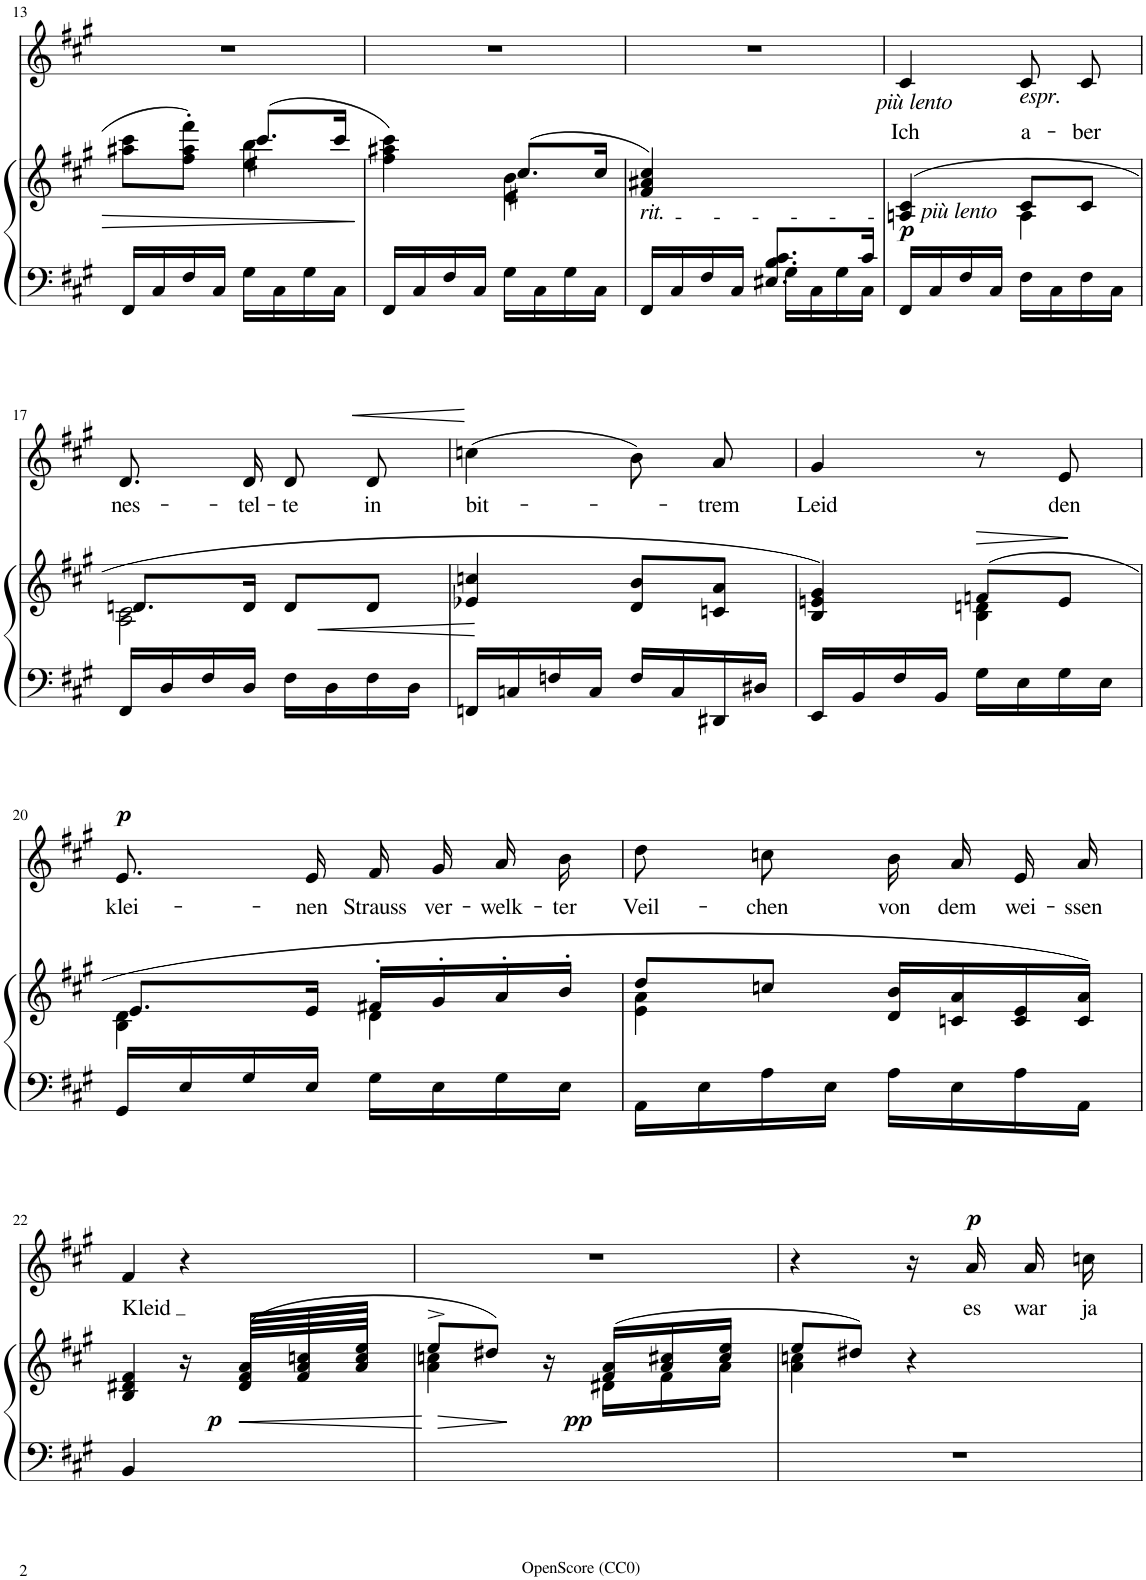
**kern	**kern	**dynam	**kern	**text	**dynam
*part2	*part2	*part2	*part1	*part1	*part1
*staff3	*staff2	*staff2/3	*staff1	*staff1	*staff1
*I"Piano	*	*	*I"Voice Gesang	*	*
*I'Pno	*	*	*	*	*
!!LO:PB:g=z
*clefF4	*clefG2	*	*clefG2	*	*
*k[f#c#g#]	*k[f#c#g#]	*	*k[f#c#g#]	*	*
*M2/4	*M2/4	*	*M2/4	*	*
=13	=13	=13	=13	=13	=13
*	*^	*	*	*	*
16FF#/LL	8aa#X\ 8ccc#\L	4ryy	.	2r	.	.
16C#/	.	.	.	.	.	.
16F#/	8ff#\'> 8aa#\'> 8fff#\'>J	.	.	.	.	.
16C#/JJ	.	.	.	.	.	.
16G#\LL	(8.ccc#/L	4ee#X\ 4bb\	.	.	.	.
16C#\	.	.	.	.	.	.
16G#\	.	.	.	.	.	.
16C#\JJ	16ccc#/Jk	.	.	.	.	.
=14	=14	=14	=14	=14	=14	=14
16FF#/LL	4ff#\ 4aa#X\ 4ccc#\)	4ryy	.	2r	.	.
16C#/	.	.	.	.	.	.
16F#/	.	.	.	.	.	.
16C#/JJ	.	.	.	.	.	.
16G#\LL	(8.cc#/L	4e#X\ 4b\	.	.	.	.
16C#\	.	.	.	.	.	.
16G#\	.	.	.	.	.	.
16C#\JJ	16cc#/Jk	.	.	.	.	.
*	*v	*v	*	*	*	*
=15	=15	=15	=15	=15	=15
*^	*	*	*	*	*
!	!	!LO:TX:b:t=rit.	!	!	!	!
4ryy	16FF#/LL	4f#/ 4a#X/ 4cc#/)	.	2r	.	.
.	16C#/	.	.	.	.	.
.	16F#/	.	.	.	.	.
.	16C#/JJ	.	.	.	.	.
8.E#X/ 8.B/ 8.c#/L	16G#\LL	4ryy	.	.	.	.
.	16C#\	.	.	.	.	.
.	16G#\	.	.	.	.	.
16c#/Jk	16C#\JJ	.	.	.	.	.
=16	=16	=16	=16	=16	=16	=16
*	*	*^	*	*	*	*
!	!	!	!	!	!LO:TX:b:i:t=più lento	!	!
!	!	!LO:TX:b:i:t=più lento	!	!	!	!	!
!	!	!	!	!LO:DY:b	!	!LO:LY:b	!
*v	*v	*	*	*	*	*	*
16FF#/LL	(4An/ 4c#/	4ryy	p	4c#/	Ich	.
16C#/	.	.	.	.	.	.
16F#/	.	.	.	.	.	.
16C#/JJ	.	.	.	.	.	.
!	!	!	!	!LO:TX:b:i:t=espr.	!	!
!	!	!	!	!	!LO:LY:b	!
16F#\LL	8c#/L	4A\	.	8c#/L	a-	.
16C#\	.	.	.	.	.	.
!	!	!	!	!	!LO:LY:b	!
16F#\	8c#/J	.	.	8c#/J	-ber	.
16C#\JJ	.	.	.	.	.	.
!!LO:LB:g=z
=17	=17	=17	=17	=17	=17	=17
!	!	!	!	!	!LO:LY:b	!
16FF#/LL	8.dn/L	2A\ 2c#\	.	8.d/L	nes-	.
16D/	.	.	.	.	.	.
16F#/	.	.	.	.	.	.
!	!	!	!	!	!LO:LY:b	!
16D/JJ	16d/Jk	.	.	16d/Jk	-tel-	.
!	!	!	!LO:HP:b	!	!LO:LY:b	!
16F#\LL	8d/L	.	<	8d/L	-te	.
16D\	.	.	.	.	.	.
!	!	!	!	!	!LO:LY:b	!LO:HP:b
16F#\	8d/J	.	.	8d/J	in	<
16D\JJ	.	.	.	.	.	.
*	*v	*v	*	*	*	*
.	.	[	.	.	[
=18	=18	=18	=18	=18	=18
!	!	!	!	!LO:LY:b	!
16FFn/LL	4e-X/ 4ccn/	.	(4ccn\	bit-	.
16Cn/	.	.	.	.	.
16Fn/	.	.	.	.	.
16C/JJ	.	.	.	.	.
16F/LL	8d/ 8b/L	.	8b/L)	.	.
16C/	.	.	.	.	.
!	!	!	!	!LO:LY:b	!
16DD#X/	8cn/ 8a/J	.	8a/J	-trem	.
16D#X/JJ	.	.	.	.	.
=19	=19	=19	=19	=19	=19
*	*^	*	*	*	*
!	!	!	!	!	!LO:LY:b	!
16EE/LL	4B/ 4en/ 4g#/)	4ryy	.	4g#/	Leid	.
16BB/	.	.	.	.	.	.
16F#/	.	.	.	.	.	.
16BB/JJ	.	.	.	.	.	.
!	!	!	!LO:HP:b	!	!	!
16G#\LL	(8fn/L	4B\ 4dn\	>	8r	.	.
16E\	.	.	.	.	.	.
!	!	!	!	!	!LO:LY:b	!
16G#\	8e/J	.	]	8e/	den	.
16E\JJ	.	.	.	.	.	.
!!LO:LB:g=z
=20	=20	=20	=20	=20	=20	=20
!	!	!	!	!	!LO:LY:b	!LO:DY:a
16GG#/LL	8.e/L	4B\ 4d\	.	8.e/L	klei-	p
16E/	.	.	.	.	.	.
16G#/	.	.	.	.	.	.
!	!	!	!	!	!LO:LY:b	!
16E/JJ	16e/Jk	.	.	16e/Jk	-nen	.
!	!	!	!	!	!LO:LY:b	!
16G#\LL	16f#X'/LL	4d\	.	16f#/LL	Strauss	.
!	!	!	!	!	!LO:LY:b	!
16E\	16g#'/	.	.	16g#/J	ver-	.
!	!	!	!	!	!LO:LY:b	!
16G#\	16a'/	.	.	16a/L	-welk-	.
!	!	!	!	!	!LO:LY:b	!
16E\JJ	16b'/JJ	.	.	16b/JJ	-ter	.
=21	=21	=21	=21	=21	=21	=21
!	!	!	!	!	!LO:LY:b	!
16AA\LL	8dd/L	4e\ 4a\	.	8dd\L	Veil-	.
16E\	.	.	.	.	.	.
!	!	!	!	!	!LO:LY:b	!
16A\	8ccn/J	.	.	8ccn\J	-chen	.
16E\JJ	.	.	.	.	.	.
!	!	!	!	!	!LO:LY:b	!
16A\LL	16d/ 16b/LL	4ryy	.	16b/LL	von	.
!	!	!	!	!	!LO:LY:b	!
16E\	16cn/ 16a/	.	.	16a/J	dem	.
!	!	!	!	!	!LO:LY:b	!
16A\	16c/ 16e/	.	.	16e/L	wei-	.
!	!	!	!	!	!LO:LY:b	!
16AA\JJ	16c/ 16a/JJ)	.	.	16a/JJ	-ssen	.
!!LO:LB:g=z
=22	=22	=22	=22	=22	=22	=22
!	!	!	!	!	!LO:LY:b	!
4BB/	4B/ 4d#X/ 4f#/	16ryy	.	4f#/	Kleid	.
*	*v	*v	*	*	*	*
16ryy	16r	.	4r	.	.
!	!	!LO:HP:b	!	!	!
*	*^	*	*	*	*
!	!	!	!LO:DY:n=1:b	!	!	!
8.ryy	(>16f#/ 16a/LL	16d#/LL	< p	.	.	.
.	16a/ 16ccn/	16f#/	.	.	.	.
.	16cc/ 16ee/JJ	16a/JJ	.	.	.	.
*	*v	*v	*	*	*	*
.	.	[	.	.	.
=23	=23	=23	=23	=23	=23
!	!	!LO:HP:b	!	!	!
*	*^	*	*	*	*
4ryy	8ee^>/L	4a\ 4ccn\	>	2r	.	.
.	8dd#X/J)	.	]	.	.	.
16ryy	16r	16ryy	.	.	.	.
!	!	!	!LO:DY:b	!	!	!
8.ryy	(>16f#/ 16a/LL	16d#X\LL	pp	.	.	.
.	16a/ 16cc#X/	16f#\	.	.	.	.
.	16cc#/ 16ee/JJ	16a\JJ	.	.	.	.
=24	=24	=24	=24	=24	=24	=24
2r	8ee/L	4a\ 4ccn\	.	4r	.	.
.	8dd#X/J)	.	.	.	.	.
.	4r	4ryy	.	16r	.	.
!	!	!	!	!	!LO:LY:b	!LO:DY:a
.	.	.	.	16a\LL	es	p
!	!	!	!	!	!LO:LY:b	!
.	.	.	.	16a\	war	.
!	!	!	!	!	!LO:LY:b	!
.	.	.	.	16ccn\JJ	ja	.
*	*v	*v	*	*	*	*
=	=	=	=	=	=
*-	*-	*-	*-	*-	*-
